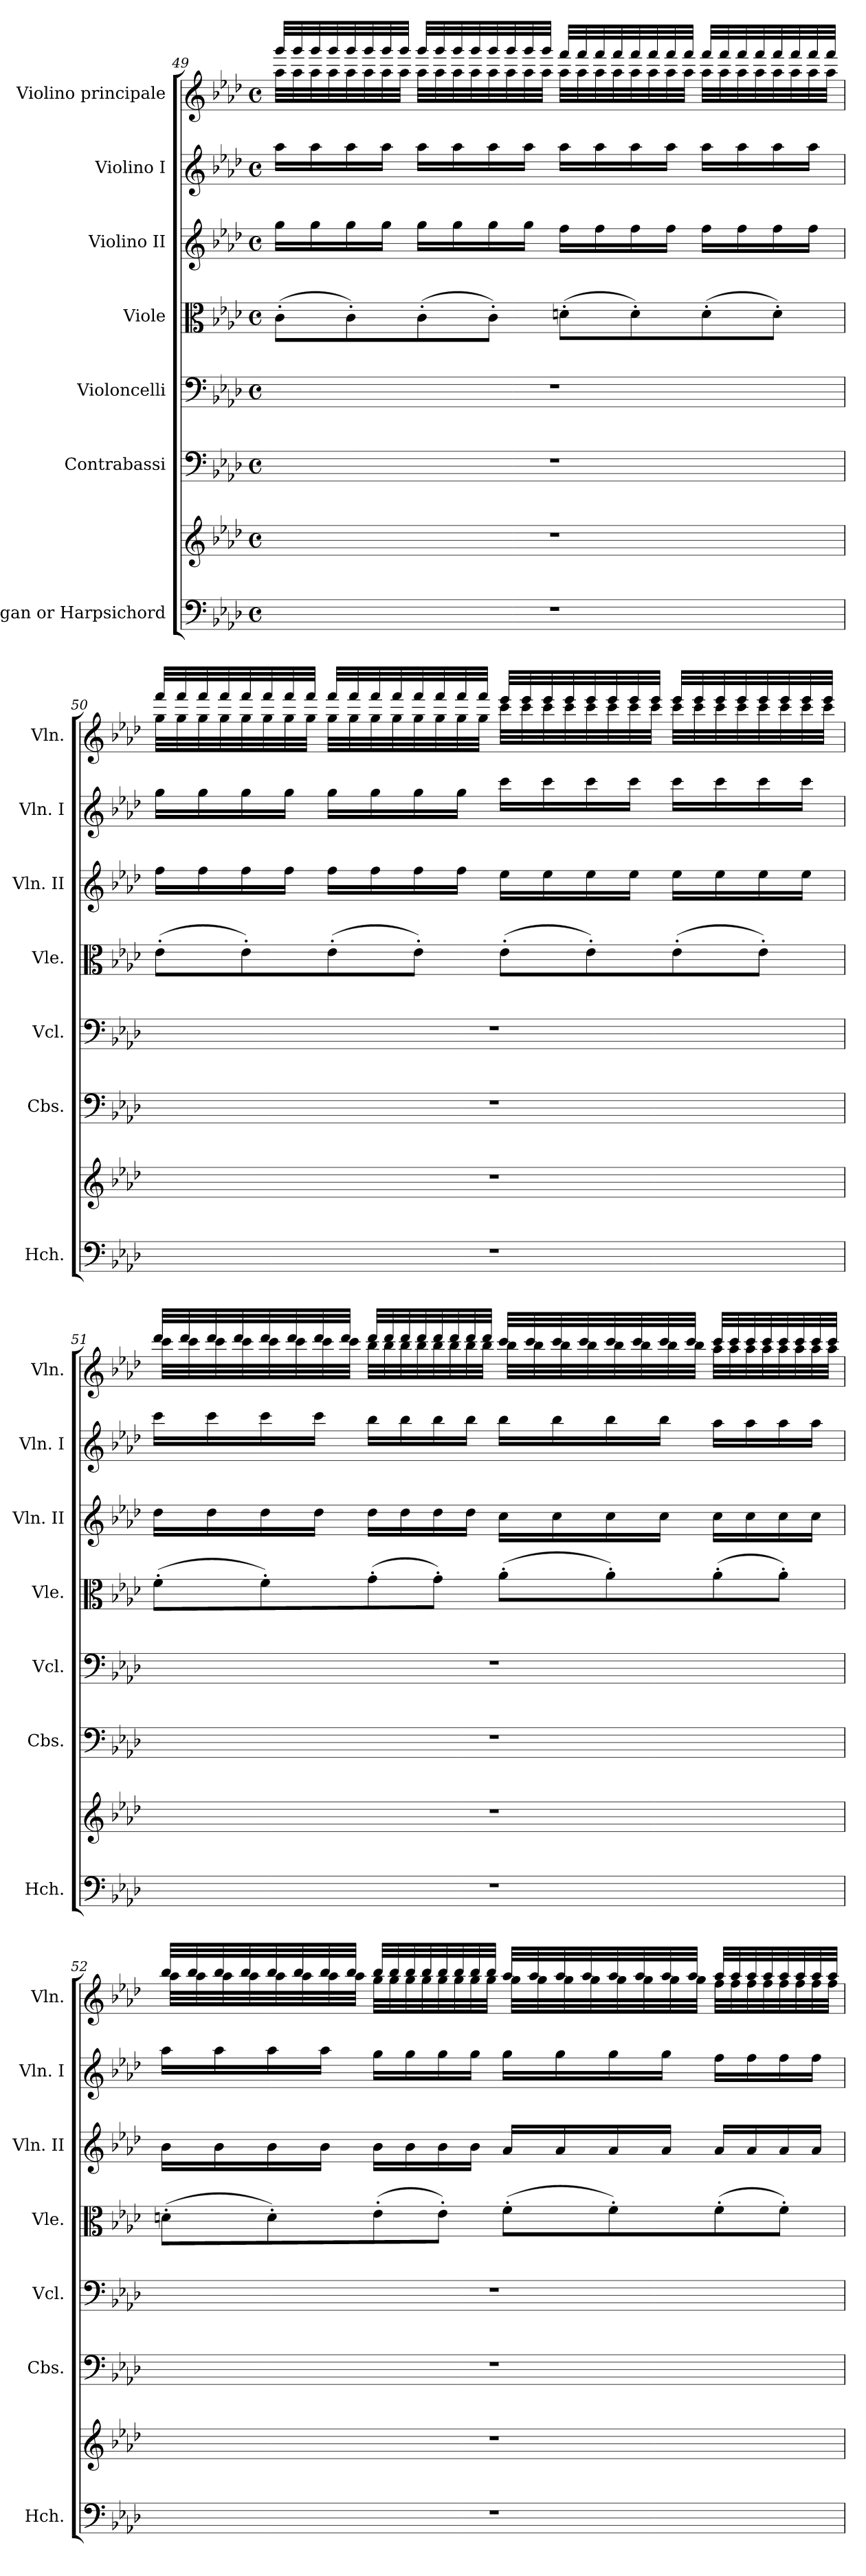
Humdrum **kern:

**kern	**kern	**kern	**kern	**kern	**kern	**kern	**kern
*part7	*part7	*part6	*part5	*part4	*part3	*part2	*part1
*staff8	*staff7	*staff6	*staff5	*staff4	*staff3	*staff2	*staff1
*I"Organ or Harpsichord	*	*I"Contrabassi	*I"Violoncelli	*I"Viole	*I"Violino II	*I"Violino I	*I"Violino principale
*I'Hch.	*	*I'Cbs.	*I'Vcl.	*I'Vle.	*I'Vln. II	*I'Vln. I	*I'Vln.
!!LO:LB:g=z
*clefF4	*clefG2	*clefF4	*clefF4	*clefC3	*clefG2	*clefG2	*clefG2
*	*	*ITrd7c12	*	*	*	*	*
*k[b-e-a-d-]	*k[b-e-a-d-]	*k[b-e-a-d-]	*k[b-e-a-d-]	*k[b-e-a-d-]	*k[b-e-a-d-]	*k[b-e-a-d-]	*k[b-e-a-d-]
*M4/4	*M4/4	*M4/4	*M4/4	*M4/4	*M4/4	*M4/4	*M4/4
*met(c)	*met(c)	*met(c)	*met(c)	*met(c)	*met(c)	*met(c)	*met(c)
=49	=49	=49	=49	=49	=49	=49	=49
*	*	*	*	*	*	*	*^
1r	1r	1r	1r	(>8c'\L	16gg\LL	16aa-\LL	32ggg/LLL	32aa-\LLL
.	.	.	.	.	.	.	32ggg/	32aa-\
.	.	.	.	.	16gg\	16aa-\	32ggg/	32aa-\
.	.	.	.	.	.	.	32ggg/	32aa-\
.	.	.	.	8c'\)	16gg\	16aa-\	32ggg/	32aa-\
.	.	.	.	.	.	.	32ggg/	32aa-\
.	.	.	.	.	16gg\JJ	16aa-\JJ	32ggg/	32aa-\
.	.	.	.	.	.	.	32ggg/JJJ	32aa-\JJJ
.	.	.	.	(>8c'\	16gg\LL	16aa-\LL	32ggg/LLL	32aa-\LLL
.	.	.	.	.	.	.	32ggg/	32aa-\
.	.	.	.	.	16gg\	16aa-\	32ggg/	32aa-\
.	.	.	.	.	.	.	32ggg/	32aa-\
.	.	.	.	8c'\J)	16gg\	16aa-\	32ggg/	32aa-\
.	.	.	.	.	.	.	32ggg/	32aa-\
.	.	.	.	.	16gg\JJ	16aa-\JJ	32ggg/	32aa-\
.	.	.	.	.	.	.	32ggg/JJJ	32aa-\JJJ
.	.	.	.	(>8dn'\L	16ff\LL	16aa-\LL	32fff/LLL	32aa-\LLL
.	.	.	.	.	.	.	32fff/	32aa-\
.	.	.	.	.	16ff\	16aa-\	32fff/	32aa-\
.	.	.	.	.	.	.	32fff/	32aa-\
.	.	.	.	8d'\)	16ff\	16aa-\	32fff/	32aa-\
.	.	.	.	.	.	.	32fff/	32aa-\
.	.	.	.	.	16ff\JJ	16aa-\JJ	32fff/	32aa-\
.	.	.	.	.	.	.	32fff/JJJ	32aa-\JJJ
.	.	.	.	(>8d'\	16ff\LL	16aa-\LL	32fff/LLL	32aa-\LLL
.	.	.	.	.	.	.	32fff/	32aa-\
.	.	.	.	.	16ff\	16aa-\	32fff/	32aa-\
.	.	.	.	.	.	.	32fff/	32aa-\
.	.	.	.	8d'\J)	16ff\	16aa-\	32fff/	32aa-\
.	.	.	.	.	.	.	32fff/	32aa-\
.	.	.	.	.	16ff\JJ	16aa-\JJ	32fff/	32aa-\
.	.	.	.	.	.	.	32fff/JJJ	32aa-\JJJ
!!LO:PB:g=z	!!
=50	=50	=50	=50	=50	=50	=50	=50	=50
1r	1r	1r	1r	(>8e-'\L	16ff\LL	16gg\LL	32fff/LLL	32gg\LLL
.	.	.	.	.	.	.	32fff/	32gg\
.	.	.	.	.	16ff\	16gg\	32fff/	32gg\
.	.	.	.	.	.	.	32fff/	32gg\
.	.	.	.	8e-'\)	16ff\	16gg\	32fff/	32gg\
.	.	.	.	.	.	.	32fff/	32gg\
.	.	.	.	.	16ff\JJ	16gg\JJ	32fff/	32gg\
.	.	.	.	.	.	.	32fff/JJJ	32gg\JJJ
.	.	.	.	(>8e-'\	16ff\LL	16gg\LL	32fff/LLL	32gg\LLL
.	.	.	.	.	.	.	32fff/	32gg\
.	.	.	.	.	16ff\	16gg\	32fff/	32gg\
.	.	.	.	.	.	.	32fff/	32gg\
.	.	.	.	8e-'\J)	16ff\	16gg\	32fff/	32gg\
.	.	.	.	.	.	.	32fff/	32gg\
.	.	.	.	.	16ff\JJ	16gg\JJ	32fff/	32gg\
.	.	.	.	.	.	.	32fff/JJJ	32gg\JJJ
.	.	.	.	(>8e-'\L	16ee-\LL	16ccc\LL	32eee-/LLL	32ccc\LLL
.	.	.	.	.	.	.	32eee-/	32ccc\
.	.	.	.	.	16ee-\	16ccc\	32eee-/	32ccc\
.	.	.	.	.	.	.	32eee-/	32ccc\
.	.	.	.	8e-'\)	16ee-\	16ccc\	32eee-/	32ccc\
.	.	.	.	.	.	.	32eee-/	32ccc\
.	.	.	.	.	16ee-\JJ	16ccc\JJ	32eee-/	32ccc\
.	.	.	.	.	.	.	32eee-/JJJ	32ccc\JJJ
.	.	.	.	(>8e-'\	16ee-\LL	16ccc\LL	32eee-/LLL	32ccc\LLL
.	.	.	.	.	.	.	32eee-/	32ccc\
.	.	.	.	.	16ee-\	16ccc\	32eee-/	32ccc\
.	.	.	.	.	.	.	32eee-/	32ccc\
.	.	.	.	8e-'\J)	16ee-\	16ccc\	32eee-/	32ccc\
.	.	.	.	.	.	.	32eee-/	32ccc\
.	.	.	.	.	16ee-\JJ	16ccc\JJ	32eee-/	32ccc\
.	.	.	.	.	.	.	32eee-/JJJ	32ccc\JJJ
!!LO:LB:g=z	!!
=51	=51	=51	=51	=51	=51	=51	=51	=51
1r	1r	1r	1r	(>8f'\L	16dd-i\LL	16ccc\LL	32ddd-i/LLL	32ccc\LLL
.	.	.	.	.	.	.	32ddd-/	32ccc\
.	.	.	.	.	16dd-\	16ccc\	32ddd-/	32ccc\
.	.	.	.	.	.	.	32ddd-/	32ccc\
.	.	.	.	8f'\)	16dd-\	16ccc\	32ddd-/	32ccc\
.	.	.	.	.	.	.	32ddd-/	32ccc\
.	.	.	.	.	16dd-\JJ	16ccc\JJ	32ddd-/	32ccc\
.	.	.	.	.	.	.	32ddd-/JJJ	32ccc\JJJ
.	.	.	.	(>8g'\	16dd-\LL	16bb-\LL	32ddd-/LLL	32bb-\LLL
.	.	.	.	.	.	.	32ddd-/	32bb-\
.	.	.	.	.	16dd-\	16bb-\	32ddd-/	32bb-\
.	.	.	.	.	.	.	32ddd-/	32bb-\
.	.	.	.	8g'\J)	16dd-\	16bb-\	32ddd-/	32bb-\
.	.	.	.	.	.	.	32ddd-/	32bb-\
.	.	.	.	.	16dd-\JJ	16bb-\JJ	32ddd-/	32bb-\
.	.	.	.	.	.	.	32ddd-/JJJ	32bb-\JJJ
.	.	.	.	(>8a-'\L	16cc\LL	16bb-\LL	32ccc/LLL	32bb-\LLL
.	.	.	.	.	.	.	32ccc/	32bb-\
.	.	.	.	.	16cc\	16bb-\	32ccc/	32bb-\
.	.	.	.	.	.	.	32ccc/	32bb-\
.	.	.	.	8a-'\)	16cc\	16bb-\	32ccc/	32bb-\
.	.	.	.	.	.	.	32ccc/	32bb-\
.	.	.	.	.	16cc\JJ	16bb-\JJ	32ccc/	32bb-\
.	.	.	.	.	.	.	32ccc/JJJ	32bb-\JJJ
.	.	.	.	(>8a-'\	16cc\LL	16aa-\LL	32ccc/LLL	32aa-\LLL
.	.	.	.	.	.	.	32ccc/	32aa-\
.	.	.	.	.	16cc\	16aa-\	32ccc/	32aa-\
.	.	.	.	.	.	.	32ccc/	32aa-\
.	.	.	.	8a-'\J)	16cc\	16aa-\	32ccc/	32aa-\
.	.	.	.	.	.	.	32ccc/	32aa-\
.	.	.	.	.	16cc\JJ	16aa-\JJ	32ccc/	32aa-\
.	.	.	.	.	.	.	32ccc/JJJ	32aa-\JJJ
!!LO:PB:g=z	!!
=52	=52	=52	=52	=52	=52	=52	=52	=52
1r	1r	1r	1r	(>8dn'\L	16b-\LL	16aa-\LL	32bb-/LLL	32aa-\LLL
.	.	.	.	.	.	.	32bb-/	32aa-\
.	.	.	.	.	16b-\	16aa-\	32bb-/	32aa-\
.	.	.	.	.	.	.	32bb-/	32aa-\
.	.	.	.	8d'\)	16b-\	16aa-\	32bb-/	32aa-\
.	.	.	.	.	.	.	32bb-/	32aa-\
.	.	.	.	.	16b-\JJ	16aa-\JJ	32bb-/	32aa-\
.	.	.	.	.	.	.	32bb-/JJJ	32aa-\JJJ
.	.	.	.	(>8e-'\	16b-\LL	16gg\LL	32bb-/LLL	32gg\LLL
.	.	.	.	.	.	.	32bb-/	32gg\
.	.	.	.	.	16b-\	16gg\	32bb-/	32gg\
.	.	.	.	.	.	.	32bb-/	32gg\
.	.	.	.	8e-'\J)	16b-\	16gg\	32bb-/	32gg\
.	.	.	.	.	.	.	32bb-/	32gg\
.	.	.	.	.	16b-\JJ	16gg\JJ	32bb-/	32gg\
.	.	.	.	.	.	.	32bb-/JJJ	32gg\JJJ
.	.	.	.	(>8f'\L	16a-/LL	16gg\LL	32aa-/LLL	32gg\LLL
.	.	.	.	.	.	.	32aa-/	32gg\
.	.	.	.	.	16a-/	16gg\	32aa-/	32gg\
.	.	.	.	.	.	.	32aa-/	32gg\
.	.	.	.	8f'\)	16a-/	16gg\	32aa-/	32gg\
.	.	.	.	.	.	.	32aa-/	32gg\
.	.	.	.	.	16a-/JJ	16gg\JJ	32aa-/	32gg\
.	.	.	.	.	.	.	32aa-/JJJ	32gg\JJJ
.	.	.	.	(>8f'\	16a-/LL	16ff\LL	32aa-/LLL	32ff\LLL
.	.	.	.	.	.	.	32aa-/	32ff\
.	.	.	.	.	16a-/	16ff\	32aa-/	32ff\
.	.	.	.	.	.	.	32aa-/	32ff\
.	.	.	.	8f'\J)	16a-/	16ff\	32aa-/	32ff\
.	.	.	.	.	.	.	32aa-/	32ff\
.	.	.	.	.	16a-/JJ	16ff\JJ	32aa-/	32ff\
.	.	.	.	.	.	.	32aa-/JJJ	32ff\JJJ
*	*	*	*	*	*	*	*v	*v
=	=	=	=	=	=	=	=
*-	*-	*-	*-	*-	*-	*-	*-
